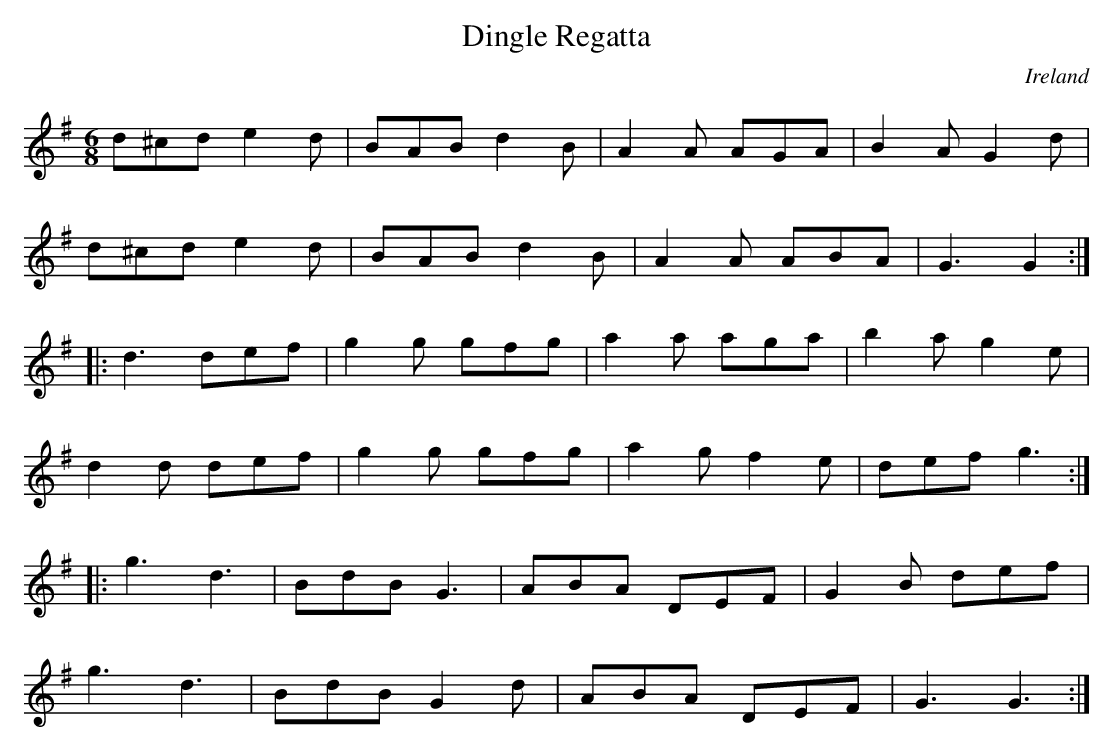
X:1
T:Dingle Regatta
M:6/8
O:Ireland
K:G major
d^cd e2d|BAB d2B|A2A AGA|B2A G2d|
d^cd e2d|BAB d2B|A2A ABA|G3 G2:|
|:d3 def|g2g gfg|a2a aga|b2a g2e|
d2d def|g2g gfg|a2g f2e|def g3:|
|:g3 d3|BdB G3|ABA DEF|G2B def|
g3 d3|BdB G2d|ABA DEF|G3 G3:|
